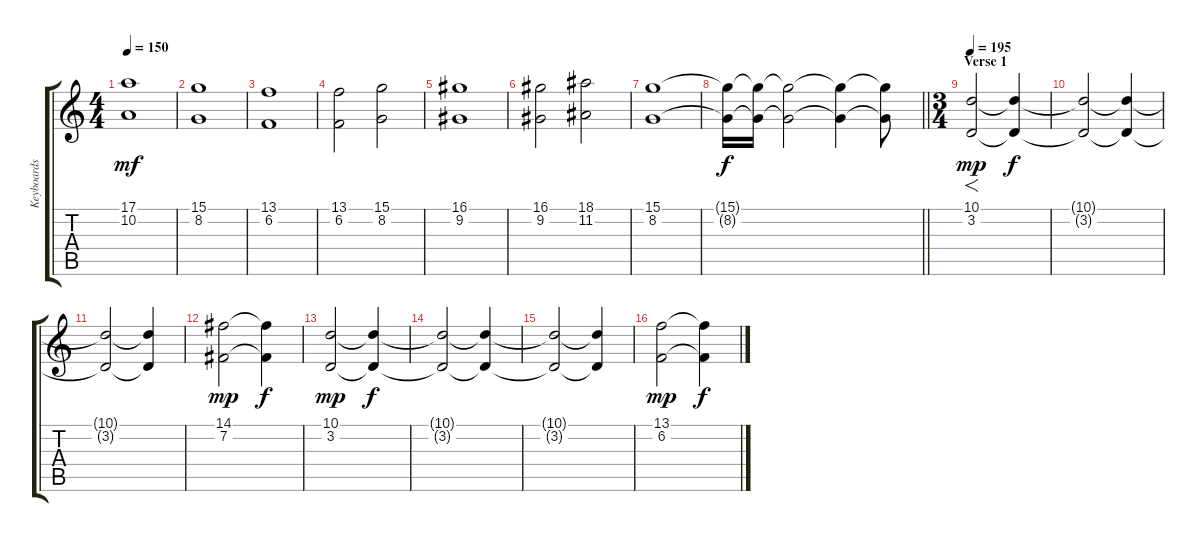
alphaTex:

\track ("Keyboards" "Keyboards") {instrument stringensemble1}
\staff {score tabs}
\tuning (E4 B3 G3 D3 A2 D2) {hide}
\ts (4 4)
\tempo 150
\clef g2
\ks c
(17.1 10.2).1{dy mf} |
(15.1 8.2).1 |
(13.1 6.2).1 |
(13.1 6.2).2 (15.1 8.2).2 |
(16.1 9.2).1 |
(16.1 9.2).2 (18.1 11.2).2 |
(15.1 8.2).1{volume 10} |
\barLineRight lightlight
(15.1{t} 8.2{t}).16{dy f} (15.1{t} 8.2{t}).16 (15.1{t} 8.2{t}).2 (15.1{t} 8.2{t}).4 (15.1{t} 8.2{t}).8 |
\ts (3 4)
\section ("" "Verse 1")
\tempo 195
(10.1 3.2).2{f dy mp volume 14} (10.1{t} 3.2{t}).4{dy f} |
(10.1{t} 3.2{t}).2 (10.1{t} 3.2{t}).4 |
(10.1{t} 3.2{t}).2 (10.1{t} 3.2{t}).4 |
(14.1 7.2).2{dy mp} (14.1{t} 7.2{t}).4{dy f} |
(10.1 3.2).2{dy mp} (10.1{t} 3.2{t}).4{dy f} |
(10.1{t} 3.2{t}).2 (10.1{t} 3.2{t}).4 |
(10.1{t} 3.2{t}).2 (10.1{t} 3.2{t}).4 |
(13.1 6.2).2{dy mp} (13.1{t} 6.2{t}).4{dy f}
